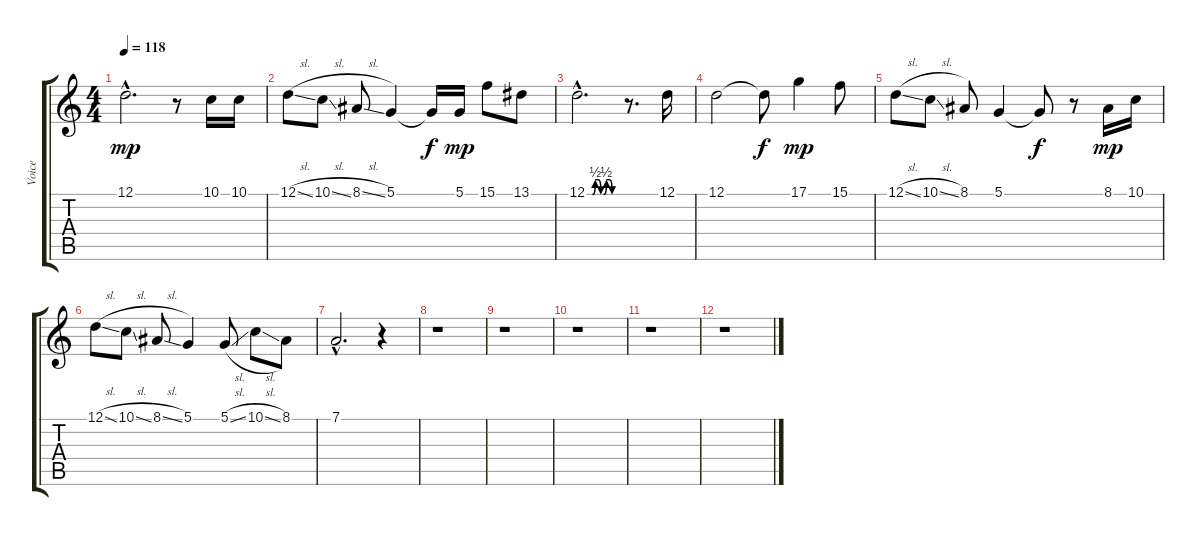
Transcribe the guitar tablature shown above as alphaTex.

\track ("Voice" "Voice") {instrument altosax}
\staff {score tabs}
\tuning (D4 A3 F3 C3 G2 C2) {hide}
\ts (4 4)
\tempo 118
\clef g2
\ks c
12.1{hac}.2{d dy mp} r.8 10.1.16 10.1.16 |
12.1{sl}.8 10.1{sl}.8 8.1{sl}.8 5.1.4 5.1{t}.16{dy f} 5.1.16{dy mp} 15.1.8 13.1.8 |
12.1{be (custom 0 0 10 0 15 2 20 2 25 0 30 0 35 2 40 2 45 0 60 0) hac}.2{d} r.8{d} 12.1.16 |
12.1.2 12.1{t}.8{dy f} 17.1.4{dy mp} 15.1.8 |
12.1{sl}.8 10.1{sl}.8 8.1.8 5.1.4 5.1{t}.8{dy f} r.8 8.1.16{dy mp} 10.1.16 |
12.1{sl}.8 10.1{sl}.8 8.1{sl}.8 5.1.4 5.1{sl}.8 10.1{sl}.8 8.1.8 |
7.1{hac}.2{d} r.4 |
r.1 |
r.1 |
r.1 |
r.1 |
r.1
